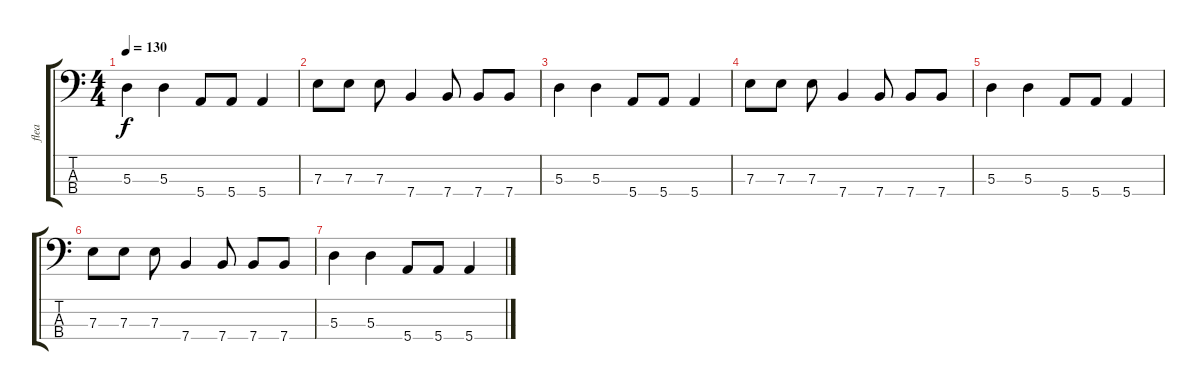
\track ("flea" "flea") {instrument slapbass2}
\staff {score tabs}
\tuning (G2 D2 A1 E1) {hide}
\ts (4 4)
\tempo 130
\clef f4
\ks c
5.3.4{dy f} 5.3.4 5.4.8 5.4.8 5.4.4 |
7.3.8 7.3.8 7.3.8 7.4.4 7.4.8 7.4.8 7.4.8 |
5.3.4 5.3.4 5.4.8 5.4.8 5.4.4 |
7.3.8 7.3.8 7.3.8 7.4.4 7.4.8 7.4.8 7.4.8 |
5.3.4 5.3.4 5.4.8 5.4.8 5.4.4 |
7.3.8 7.3.8 7.3.8 7.4.4 7.4.8 7.4.8 7.4.8 |
5.3.4 5.3.4 5.4.8 5.4.8 5.4.4
